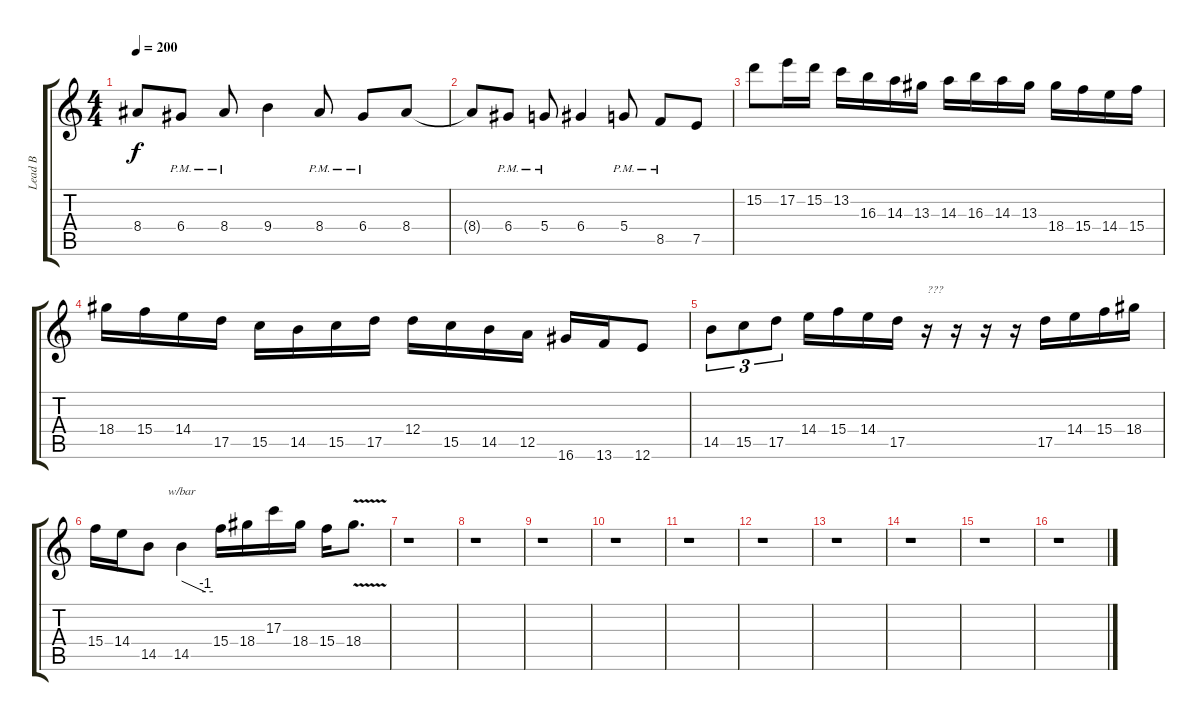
\track ("Lead B" "Lead B") {instrument distortionguitar}
\staff {score tabs}
\tuning (E4 B3 G3 D3 A2 E2) {hide}
\ts (4 4)
\tempo 200
\clef g2
\ks c
8.4{t}.8{dy f} 6.4{pm}.8 8.4{pm}.8 9.4.4 8.4{pm}.8 6.4{pm}.8 8.4.8 |
8.4{t}.8 6.4{pm}.8 5.4{pm}.8 6.4.4 5.4{pm}.8 8.5{pm}.8 7.5.8 |
15.2.8 17.2.16 15.2.16 13.2.16 16.3.16 14.3.16 13.3.16 14.3.16 16.3.16 14.3.16 13.3.16 18.4.16 15.4.16 14.4.16 15.4.16 |
18.4.16 15.4.16 14.4.16 17.5.16 15.5.16 14.5.16 15.5.16 17.5.16 12.4.16 15.5.16 14.5.16 12.5.16 16.6.16 13.6.16 12.6.8 |
14.5.8{tu (3 2)} 15.5.8{tu (3 2)} 17.5.8{tu (3 2)} 14.4.16 15.4.16 14.4.16 17.5.16 r.16{txt "???"} r.16 r.16 r.16 17.5.16 14.4.16 15.4.16 18.4.16 |
15.4.16 14.4.16 14.5.8 14.5.4{tbe (custom default 0 0 45 -4 60 -4)} 15.4.16 18.4.16 17.3.16 18.4.16 15.4.16 18.4{v}.8{d} |
r.1 |
r.1 |
r.1 |
r.1 |
r.1 |
r.1 |
r.1 |
r.1 |
r.1 |
r.1
